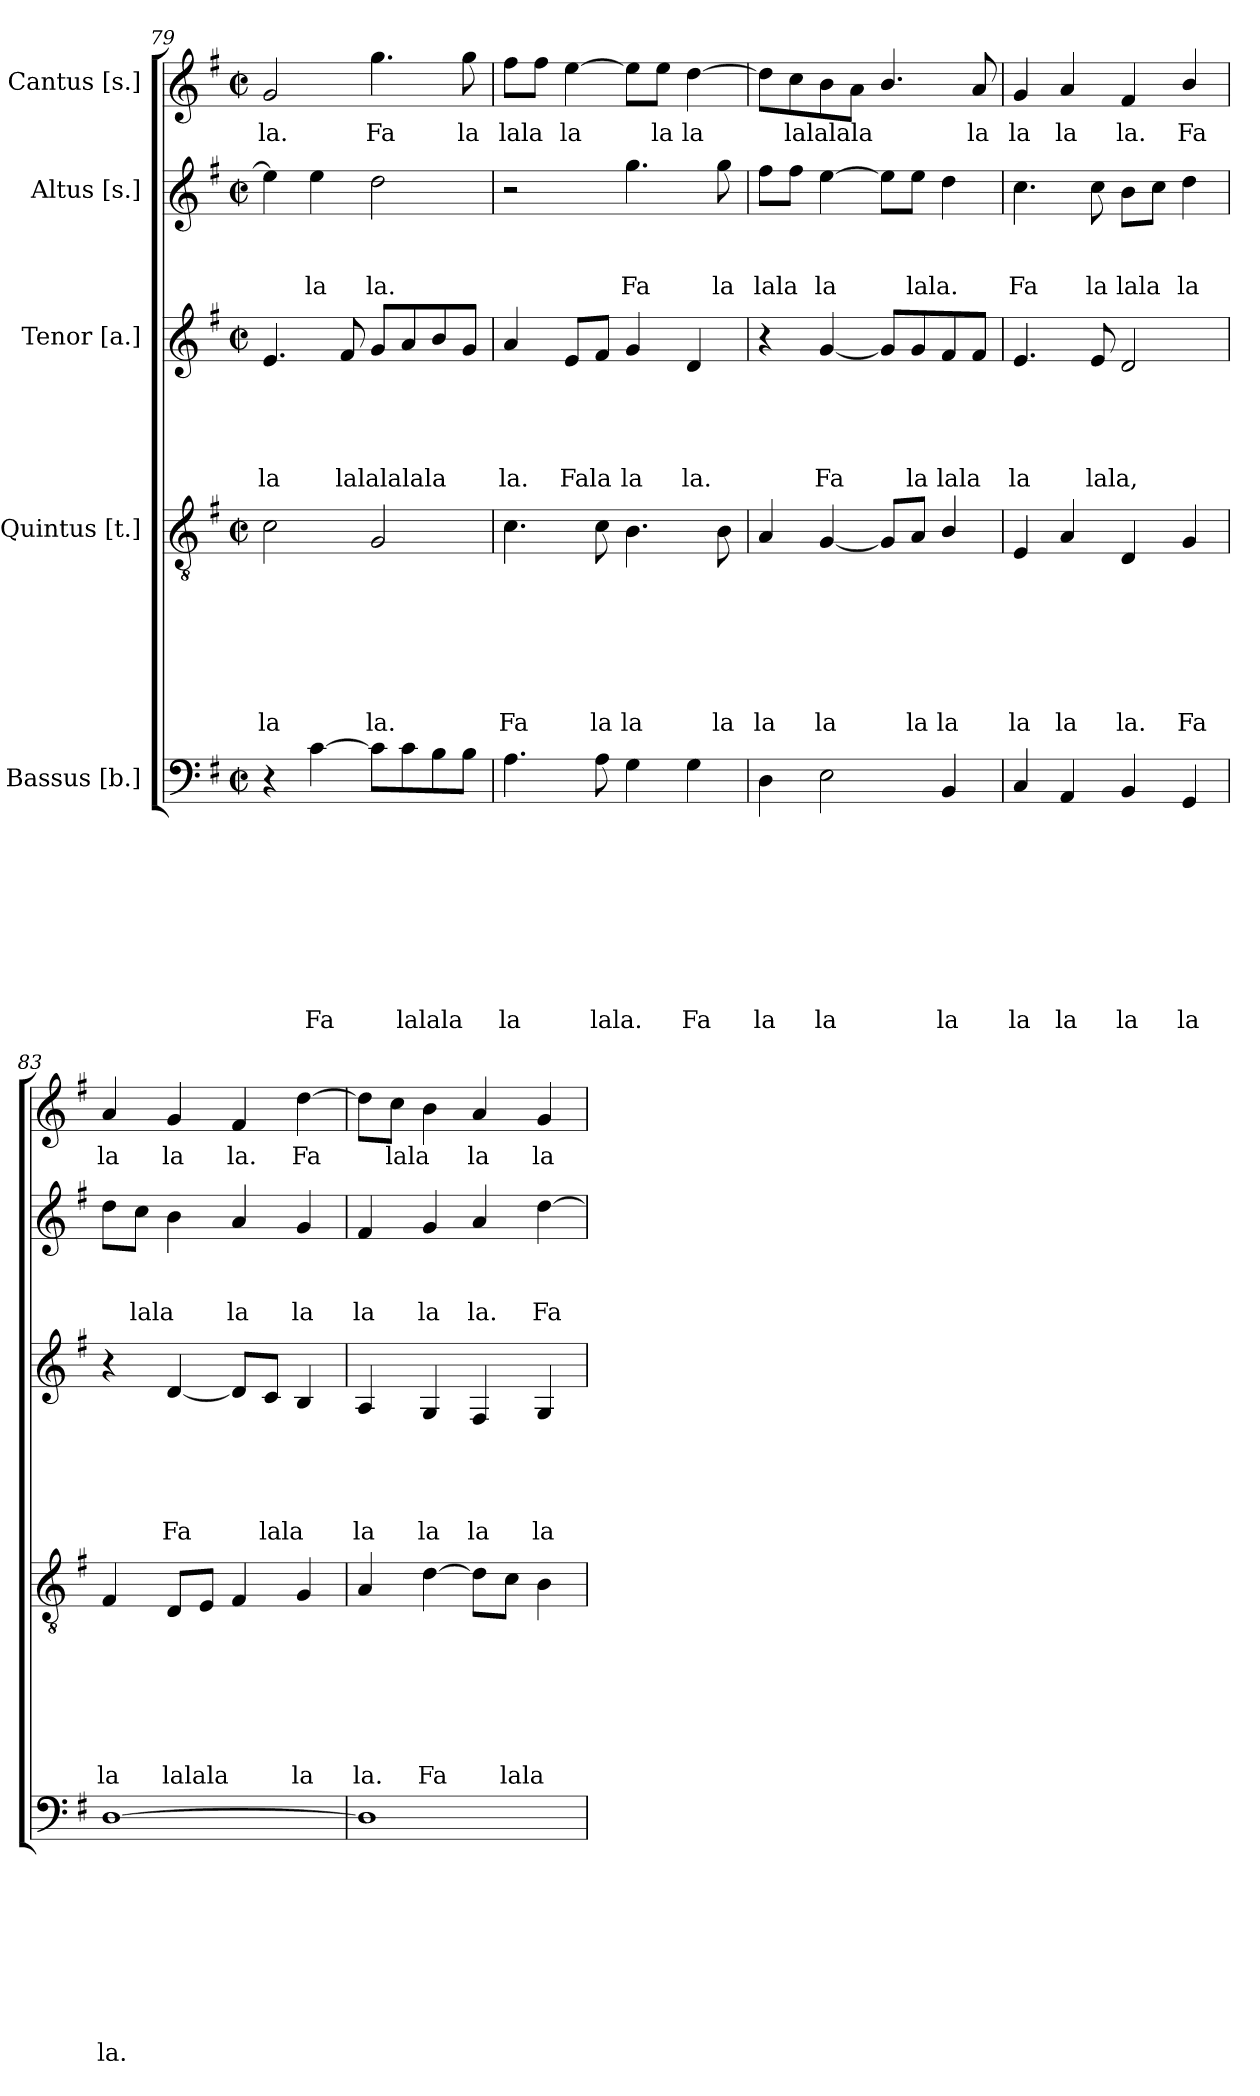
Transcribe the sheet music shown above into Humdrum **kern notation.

**kern	**text	**text	**text	**text	**text	**text	**text	**text	**text	**kern	**text	**text	**text	**text	**text	**text	**text	**kern	**text	**text	**text	**text	**text	**kern	**text	**text	**text	**kern	**text
*part5	*part5	*part5	*part5	*part5	*part5	*part5	*part5	*part5	*part5	*part4	*part4	*part4	*part4	*part4	*part4	*part4	*part4	*part3	*part3	*part3	*part3	*part3	*part3	*part2	*part2	*part2	*part2	*part1	*part1
*staff5	*staff5	*staff5	*staff5	*staff5	*staff5	*staff5	*staff5	*staff5	*staff5	*staff4	*staff4	*staff4	*staff4	*staff4	*staff4	*staff4	*staff4	*staff3	*staff3	*staff3	*staff3	*staff3	*staff3	*staff2	*staff2	*staff2	*staff2	*staff1	*staff1
*I"Bassus [b.]	*	*	*	*	*	*	*	*	*	*I"Quintus [t.]	*	*	*	*	*	*	*	*I"Tenor [a.]	*	*	*	*	*	*I"Altus [s.]	*	*	*	*I"Cantus [s.]	*
*clefF4	*	*	*	*	*	*	*	*	*	*clefGv2	*	*	*	*	*	*	*	*clefG2	*	*	*	*	*	*clefG2	*	*	*	*clefG2	*
*k[f#]	*	*	*	*	*	*	*	*	*	*k[f#]	*	*	*	*	*	*	*	*k[f#]	*	*	*	*	*	*k[f#]	*	*	*	*k[f#]	*
*G:	*	*	*	*	*	*	*	*	*	*G:	*	*	*	*	*	*	*	*G:	*	*	*	*	*	*G:	*	*	*	*G:	*
*M2/2	*	*	*	*	*	*	*	*	*	*M2/2	*	*	*	*	*	*	*	*M2/2	*	*	*	*	*	*M2/2	*	*	*	*M2/2	*
*met(c|)	*	*	*	*	*	*	*	*	*	*met(c|)	*	*	*	*	*	*	*	*met(c|)	*	*	*	*	*	*met(c|)	*	*	*	*met(c|)	*
=79	=79	=79	=79	=79	=79	=79	=79	=79	=79	=79	=79	=79	=79	=79	=79	=79	=79	=79	=79	=79	=79	=79	=79	=79	=79	=79	=79	=79	=79
!	!	!	!	!	!	!	!	!	!	!	!	!	!	!	!	!	!LO:LY:b	!	!	!	!	!	!LO:LY:b	!	!	!	!	!	!LO:LY:b
4r	.	.	.	.	.	.	.	.	.	2c\	.	.	.	.	.	.	la	4.e/	.	.	.	.	la	4ee\]	.	.	.	2g/	la.
!	!	!	!	!	!	!	!	!	!LO:LY:b	!	!	!	!	!	!	!	!	!	!	!	!	!	!	!	!	!	!LO:LY:b	!	!
[>4c\	.	.	.	.	.	.	.	.	Fa	.	.	.	.	.	.	.	.	.	.	.	.	.	.	4ee\	.	.	la	.	.
!	!	!	!	!	!	!	!	!	!	!	!	!	!	!	!	!	!	!	!	!	!	!	!LO:LY:b	!	!	!	!	!	!
.	.	.	.	.	.	.	.	.	.	.	.	.	.	.	.	.	.	8f#/	.	.	.	.	lalalalala	.	.	.	.	.	.
!	!	!	!	!	!	!	!	!	!	!	!	!	!	!	!	!	!LO:LY:b	!	!	!	!	!	!	!	!	!	!LO:LY:b	!	!LO:LY:b
8c\L]	.	.	.	.	.	.	.	.	.	2G/	.	.	.	.	.	.	la.	8g/L	.	.	.	.	.	2dd\	.	.	la.	4.gg\	Fa
!	!	!	!	!	!	!	!	!	!LO:LY:b	!	!	!	!	!	!	!	!	!	!	!	!	!	!	!	!	!	!	!	!
8c\	.	.	.	.	.	.	.	.	lalala	.	.	.	.	.	.	.	.	8a/	.	.	.	.	.	.	.	.	.	.	.
8B\	.	.	.	.	.	.	.	.	.	.	.	.	.	.	.	.	.	8b/	.	.	.	.	.	.	.	.	.	.	.
!	!	!	!	!	!	!	!	!	!	!	!	!	!	!	!	!	!	!	!	!	!	!	!	!	!	!	!	!	!LO:LY:b
8B\J	.	.	.	.	.	.	.	.	.	.	.	.	.	.	.	.	.	8g/J	.	.	.	.	.	.	.	.	.	8gg\	la
=80	=80	=80	=80	=80	=80	=80	=80	=80	=80	=80	=80	=80	=80	=80	=80	=80	=80	=80	=80	=80	=80	=80	=80	=80	=80	=80	=80	=80	=80
!	!	!	!	!	!	!	!	!	!LO:LY:b	!	!	!	!	!	!	!	!LO:LY:b	!	!	!	!	!	!LO:LY:b	!	!	!	!	!	!LO:LY:b
4.A\	.	.	.	.	.	.	.	.	la	4.c\	.	.	.	.	.	.	Fa	4a/	.	.	.	.	la.	2r	.	.	.	8ff#\L	lala
.	.	.	.	.	.	.	.	.	.	.	.	.	.	.	.	.	.	.	.	.	.	.	.	.	.	.	.	8ff#\J	.
!	!	!	!	!	!	!	!	!	!	!	!	!	!	!	!	!	!	!	!	!	!	!	!LO:LY:b	!	!	!	!	!	!LO:LY:b
.	.	.	.	.	.	.	.	.	.	.	.	.	.	.	.	.	.	8e/L	.	.	.	.	Fala	.	.	.	.	[>4ee\	la
!	!	!	!	!	!	!	!	!	!LO:LY:b	!	!	!	!	!	!	!	!LO:LY:b	!	!	!	!	!	!	!	!	!	!	!	!
8A\	.	.	.	.	.	.	.	.	lala.	8c\	.	.	.	.	.	.	la	8f#/J	.	.	.	.	.	.	.	.	.	.	.
!	!	!	!	!	!	!	!	!	!	!	!	!	!	!	!	!	!LO:LY:b	!	!	!	!	!	!LO:LY:b	!	!	!	!LO:LY:b	!	!
4G\	.	.	.	.	.	.	.	.	.	4.B\	.	.	.	.	.	.	la	4g/	.	.	.	.	la	4.gg\	.	.	Fa	8ee\L]	.
!	!	!	!	!	!	!	!	!	!	!	!	!	!	!	!	!	!	!	!	!	!	!	!	!	!	!	!	!	!LO:LY:b
.	.	.	.	.	.	.	.	.	.	.	.	.	.	.	.	.	.	.	.	.	.	.	.	.	.	.	.	8ee\J	la
!	!	!	!	!	!	!	!	!	!LO:LY:b	!	!	!	!	!	!	!	!	!	!	!	!	!	!LO:LY:b	!	!	!	!	!	!LO:LY:b
4G\	.	.	.	.	.	.	.	.	Fa	.	.	.	.	.	.	.	.	4d/	.	.	.	.	la.	.	.	.	.	[>4dd\	la
!	!	!	!	!	!	!	!	!	!	!	!	!	!	!	!	!	!LO:LY:b	!	!	!	!	!	!	!	!	!	!LO:LY:b	!	!
.	.	.	.	.	.	.	.	.	.	8B\	.	.	.	.	.	.	la	.	.	.	.	.	.	8gg\	.	.	la	.	.
=81	=81	=81	=81	=81	=81	=81	=81	=81	=81	=81	=81	=81	=81	=81	=81	=81	=81	=81	=81	=81	=81	=81	=81	=81	=81	=81	=81	=81	=81
!	!	!	!	!	!	!	!	!	!LO:LY:b	!	!	!	!	!	!	!	!LO:LY:b	!	!	!	!	!	!	!	!	!	!LO:LY:b	!	!
4D\	.	.	.	.	.	.	.	.	la	4A/	.	.	.	.	.	.	la	4r	.	.	.	.	.	8ff#\L	.	.	lala	8dd\L]	.
!	!	!	!	!	!	!	!	!	!	!	!	!	!	!	!	!	!	!	!	!	!	!	!	!	!	!	!	!	!LO:LY:b
.	.	.	.	.	.	.	.	.	.	.	.	.	.	.	.	.	.	.	.	.	.	.	.	8ff#\J	.	.	.	8cc\	lalalala
!	!	!	!	!	!	!	!	!	!LO:LY:b	!	!	!	!	!	!	!	!LO:LY:b	!	!	!	!	!	!LO:LY:b	!	!	!	!LO:LY:b	!	!
2E\	.	.	.	.	.	.	.	.	la	[<4G/	.	.	.	.	.	.	la	[<4g/	.	.	.	.	Fa	[>4ee\	.	.	la	8b\	.
.	.	.	.	.	.	.	.	.	.	.	.	.	.	.	.	.	.	.	.	.	.	.	.	.	.	.	.	8a\J	.
.	.	.	.	.	.	.	.	.	.	8G/L]	.	.	.	.	.	.	.	8g/L]	.	.	.	.	.	8ee\L]	.	.	.	4.b/	.
!	!	!	!	!	!	!	!	!	!	!	!	!	!	!	!	!	!LO:LY:b	!	!	!	!	!	!LO:LY:b	!	!	!	!LO:LY:b	!	!
.	.	.	.	.	.	.	.	.	.	8A/J	.	.	.	.	.	.	la	8g/	.	.	.	.	la	8ee\J	.	.	lala.	.	.
!	!	!	!	!	!	!	!	!	!LO:LY:b	!	!	!	!	!	!	!	!LO:LY:b	!	!	!	!	!	!LO:LY:b	!	!	!	!	!	!
4BB/	.	.	.	.	.	.	.	.	la	4B/	.	.	.	.	.	.	la	8f#/	.	.	.	.	lala	4dd\	.	.	.	.	.
!	!	!	!	!	!	!	!	!	!	!	!	!	!	!	!	!	!	!	!	!	!	!	!	!	!	!	!	!	!LO:LY:b
.	.	.	.	.	.	.	.	.	.	.	.	.	.	.	.	.	.	8f#/J	.	.	.	.	.	.	.	.	.	8a/	la
=82	=82	=82	=82	=82	=82	=82	=82	=82	=82	=82	=82	=82	=82	=82	=82	=82	=82	=82	=82	=82	=82	=82	=82	=82	=82	=82	=82	=82	=82
!	!	!	!	!	!	!	!	!	!LO:LY:b	!	!	!	!	!	!	!	!LO:LY:b	!	!	!	!	!	!LO:LY:b	!	!	!	!LO:LY:b	!	!LO:LY:b
4C/	.	.	.	.	.	.	.	.	la	4E/	.	.	.	.	.	.	la	4.e/	.	.	.	.	la	4.cc\	.	.	Fa	4g/	la
!	!	!	!	!	!	!	!	!	!LO:LY:b	!	!	!	!	!	!	!	!LO:LY:b	!	!	!	!	!	!	!	!	!	!	!	!LO:LY:b
4AA/	.	.	.	.	.	.	.	.	la	4A/	.	.	.	.	.	.	la	.	.	.	.	.	.	.	.	.	.	4a/	la
!	!	!	!	!	!	!	!	!	!	!	!	!	!	!	!	!	!	!	!	!	!	!	!LO:LY:b	!	!	!	!LO:LY:b	!	!
.	.	.	.	.	.	.	.	.	.	.	.	.	.	.	.	.	.	8e/	.	.	.	.	lala,	8cc\	.	.	la	.	.
!	!	!	!	!	!	!	!	!	!LO:LY:b	!	!	!	!	!	!	!	!LO:LY:b	!	!	!	!	!	!	!	!	!	!LO:LY:b	!	!LO:LY:b
4BB/	.	.	.	.	.	.	.	.	la	4D/	.	.	.	.	.	.	la.	2d/	.	.	.	.	.	8b\L	.	.	lala	4f#/	la.
.	.	.	.	.	.	.	.	.	.	.	.	.	.	.	.	.	.	.	.	.	.	.	.	8cc\J	.	.	.	.	.
!	!	!	!	!	!	!	!	!	!LO:LY:b	!	!	!	!	!	!	!	!LO:LY:b	!	!	!	!	!	!	!	!	!	!LO:LY:b	!	!LO:LY:b
4GG/	.	.	.	.	.	.	.	.	la	4G/	.	.	.	.	.	.	Fa	.	.	.	.	.	.	4dd\	.	.	la	4b/	Fa
!!LO:LB:g=z
=83	=83	=83	=83	=83	=83	=83	=83	=83	=83	=83	=83	=83	=83	=83	=83	=83	=83	=83	=83	=83	=83	=83	=83	=83	=83	=83	=83	=83	=83
!	!	!	!	!	!	!	!	!	!LO:LY:b	!	!	!	!	!	!	!	!LO:LY:b	!	!	!	!	!	!	!	!	!	!	!	!LO:LY:b
[>1D	.	.	.	.	.	.	.	.	la.	4F#/	.	.	.	.	.	.	la	4r	.	.	.	.	.	8dd\L	.	.	.	4a/	la
!	!	!	!	!	!	!	!	!	!	!	!	!	!	!	!	!	!	!	!	!	!	!	!	!	!	!	!LO:LY:b	!	!
.	.	.	.	.	.	.	.	.	.	.	.	.	.	.	.	.	.	.	.	.	.	.	.	8cc\J	.	.	lala	.	.
!	!	!	!	!	!	!	!	!	!	!	!	!	!	!	!	!	!LO:LY:b	!	!	!	!	!	!LO:LY:b	!	!	!	!	!	!LO:LY:b
.	.	.	.	.	.	.	.	.	.	8D/L	.	.	.	.	.	.	lalala	[<4d/	.	.	.	.	Fa	4b\	.	.	.	4g/	la
.	.	.	.	.	.	.	.	.	.	8E/J	.	.	.	.	.	.	.	.	.	.	.	.	.	.	.	.	.	.	.
!	!	!	!	!	!	!	!	!	!	!	!	!	!	!	!	!	!	!	!	!	!	!	!	!	!	!	!LO:LY:b	!	!LO:LY:b
.	.	.	.	.	.	.	.	.	.	4F#/	.	.	.	.	.	.	.	8d/L]	.	.	.	.	.	4a/	.	.	la	4f#/	la.
!	!	!	!	!	!	!	!	!	!	!	!	!	!	!	!	!	!	!	!	!	!	!	!LO:LY:b	!	!	!	!	!	!
.	.	.	.	.	.	.	.	.	.	.	.	.	.	.	.	.	.	8c/J	.	.	.	.	lala	.	.	.	.	.	.
!	!	!	!	!	!	!	!	!	!	!	!	!	!	!	!	!	!LO:LY:b	!	!	!	!	!	!	!	!	!	!LO:LY:b	!	!LO:LY:b
.	.	.	.	.	.	.	.	.	.	4G/	.	.	.	.	.	.	la	4B/	.	.	.	.	.	4g/	.	.	la	[>4dd\	Fa
=84	=84	=84	=84	=84	=84	=84	=84	=84	=84	=84	=84	=84	=84	=84	=84	=84	=84	=84	=84	=84	=84	=84	=84	=84	=84	=84	=84	=84	=84
!	!	!	!	!	!	!	!	!	!	!	!	!	!	!	!	!	!LO:LY:b	!	!	!	!	!	!LO:LY:b	!	!	!	!LO:LY:b	!	!
1D]	.	.	.	.	.	.	.	.	.	4A/	.	.	.	.	.	.	la.	4A/	.	.	.	.	la	4f#/	.	.	la	8dd\L]	.
!	!	!	!	!	!	!	!	!	!	!	!	!	!	!	!	!	!	!	!	!	!	!	!	!	!	!	!	!	!LO:LY:b
.	.	.	.	.	.	.	.	.	.	.	.	.	.	.	.	.	.	.	.	.	.	.	.	.	.	.	.	8cc\J	lala
!	!	!	!	!	!	!	!	!	!	!	!	!	!	!	!	!	!LO:LY:b	!	!	!	!	!	!LO:LY:b	!	!	!	!LO:LY:b	!	!
.	.	.	.	.	.	.	.	.	.	[>4d\	.	.	.	.	.	.	Fa	4G/	.	.	.	.	la	4g/	.	.	la	4b\	.
!	!	!	!	!	!	!	!	!	!	!	!	!	!	!	!	!	!	!	!	!	!	!	!LO:LY:b	!	!	!	!LO:LY:b	!	!LO:LY:b
.	.	.	.	.	.	.	.	.	.	8d\L]	.	.	.	.	.	.	.	4F#/	.	.	.	.	la	4a/	.	.	la.	4a/	la
!	!	!	!	!	!	!	!	!	!	!	!	!	!	!	!	!	!LO:LY:b	!	!	!	!	!	!	!	!	!	!	!	!
.	.	.	.	.	.	.	.	.	.	8c\J	.	.	.	.	.	.	lala	.	.	.	.	.	.	.	.	.	.	.	.
!	!	!	!	!	!	!	!	!	!	!	!	!	!	!	!	!	!	!	!	!	!	!	!LO:LY:b	!	!	!	!LO:LY:b	!	!LO:LY:b
.	.	.	.	.	.	.	.	.	.	4B\	.	.	.	.	.	.	.	4G/	.	.	.	.	la	[>4dd\	.	.	Fa	4g/	la
=	=	=	=	=	=	=	=	=	=	=	=	=	=	=	=	=	=	=	=	=	=	=	=	=	=	=	=	=	=
*-	*-	*-	*-	*-	*-	*-	*-	*-	*-	*-	*-	*-	*-	*-	*-	*-	*-	*-	*-	*-	*-	*-	*-	*-	*-	*-	*-	*-	*-
